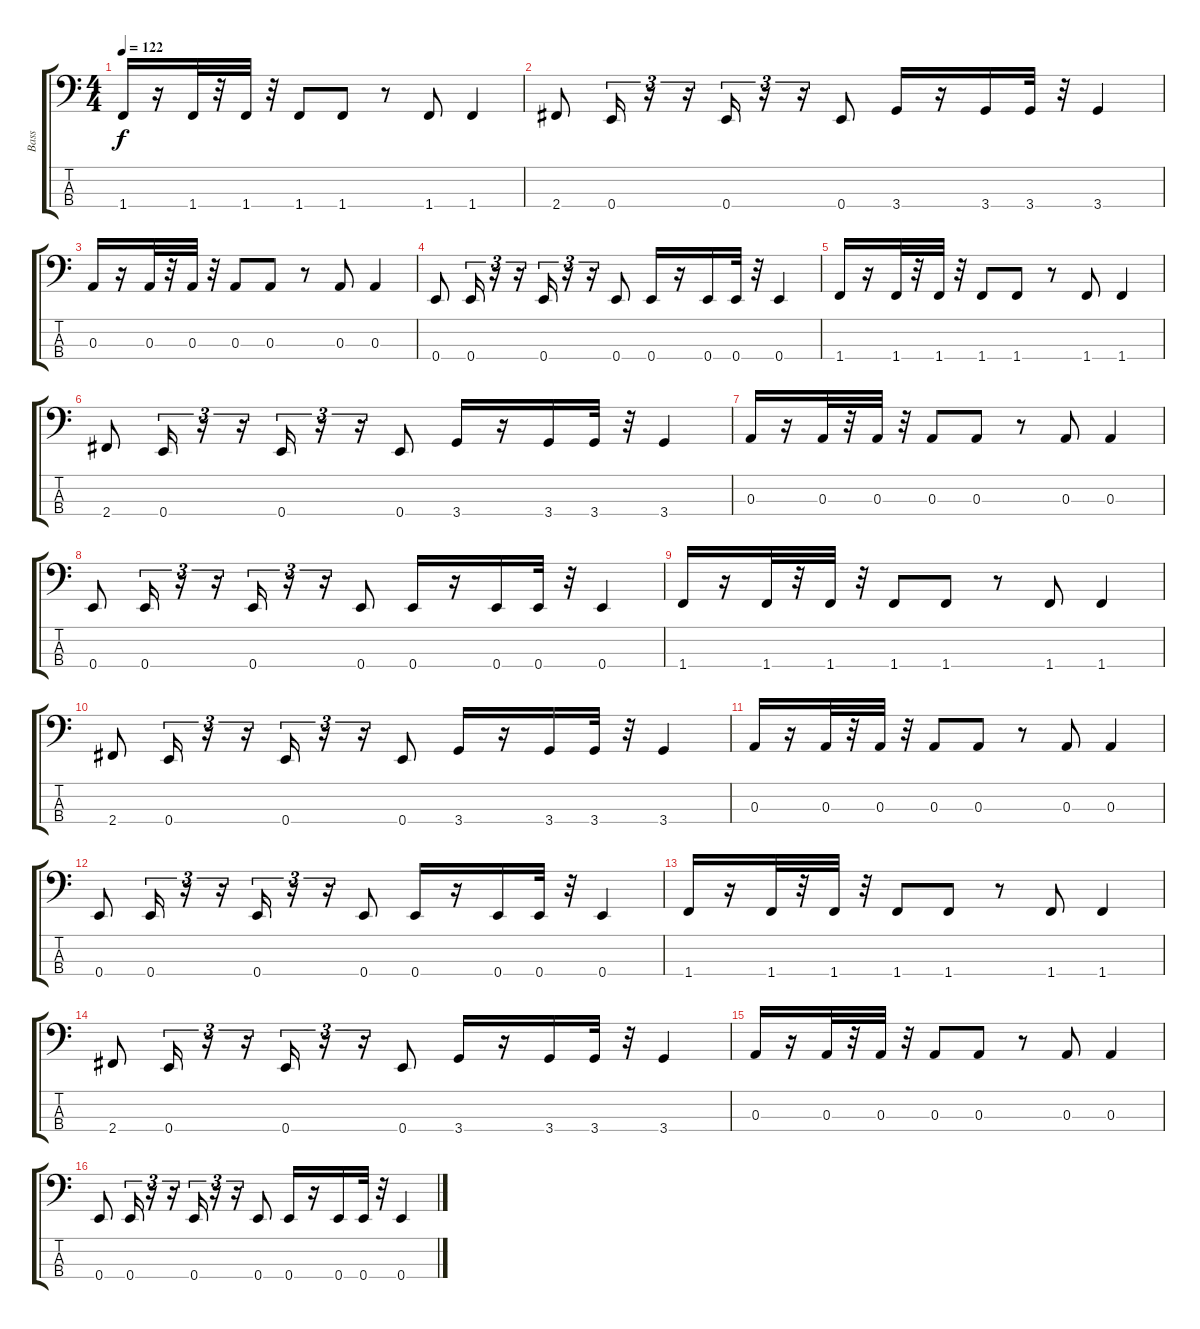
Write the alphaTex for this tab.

\track ("Bass" "Bass") {instrument electricbassfinger}
\staff {score tabs}
\tuning (G2 D2 A1 E1) {hide}
\ts (4 4)
\tempo 122
\clef f4
\ks c
1.4.16{dy f} r.16 1.4.32 r.32 1.4.32 r.32 1.4.8 1.4.8 r.8 1.4.8 1.4.4 |
2.4.8 0.4.16{tu (3 2)} r.16{tu (3 2)} r.16{tu (3 2)} 0.4.16{tu (3 2)} r.16{tu (3 2)} r.16{tu (3 2)} 0.4.8 3.4.16 r.16 3.4.16 3.4.32 r.32 3.4.4 |
0.3.16 r.16 0.3.32 r.32 0.3.32 r.32 0.3.8 0.3.8 r.8 0.3.8 0.3.4 |
0.4.8 0.4.16{tu (3 2)} r.16{tu (3 2)} r.16{tu (3 2)} 0.4.16{tu (3 2)} r.16{tu (3 2)} r.16{tu (3 2)} 0.4.8 0.4.16 r.16 0.4.16 0.4.32 r.32 0.4.4 |
1.4.16 r.16 1.4.32 r.32 1.4.32 r.32 1.4.8 1.4.8 r.8 1.4.8 1.4.4 |
2.4.8 0.4.16{tu (3 2)} r.16{tu (3 2)} r.16{tu (3 2)} 0.4.16{tu (3 2)} r.16{tu (3 2)} r.16{tu (3 2)} 0.4.8 3.4.16 r.16 3.4.16 3.4.32 r.32 3.4.4 |
0.3.16 r.16 0.3.32 r.32 0.3.32 r.32 0.3.8 0.3.8 r.8 0.3.8 0.3.4 |
0.4.8 0.4.16{tu (3 2)} r.16{tu (3 2)} r.16{tu (3 2)} 0.4.16{tu (3 2)} r.16{tu (3 2)} r.16{tu (3 2)} 0.4.8 0.4.16 r.16 0.4.16 0.4.32 r.32 0.4.4 |
1.4.16 r.16 1.4.32 r.32 1.4.32 r.32 1.4.8 1.4.8 r.8 1.4.8 1.4.4 |
2.4.8 0.4.16{tu (3 2)} r.16{tu (3 2)} r.16{tu (3 2)} 0.4.16{tu (3 2)} r.16{tu (3 2)} r.16{tu (3 2)} 0.4.8 3.4.16 r.16 3.4.16 3.4.32 r.32 3.4.4 |
0.3.16 r.16 0.3.32 r.32 0.3.32 r.32 0.3.8 0.3.8 r.8 0.3.8 0.3.4 |
0.4.8 0.4.16{tu (3 2)} r.16{tu (3 2)} r.16{tu (3 2)} 0.4.16{tu (3 2)} r.16{tu (3 2)} r.16{tu (3 2)} 0.4.8 0.4.16 r.16 0.4.16 0.4.32 r.32 0.4.4 |
1.4.16 r.16 1.4.32 r.32 1.4.32 r.32 1.4.8 1.4.8 r.8 1.4.8 1.4.4 |
2.4.8 0.4.16{tu (3 2)} r.16{tu (3 2)} r.16{tu (3 2)} 0.4.16{tu (3 2)} r.16{tu (3 2)} r.16{tu (3 2)} 0.4.8 3.4.16 r.16 3.4.16 3.4.32 r.32 3.4.4 |
0.3.16 r.16 0.3.32 r.32 0.3.32 r.32 0.3.8 0.3.8 r.8 0.3.8 0.3.4 |
0.4.8 0.4.16{tu (3 2)} r.16{tu (3 2)} r.16{tu (3 2)} 0.4.16{tu (3 2)} r.16{tu (3 2)} r.16{tu (3 2)} 0.4.8 0.4.16 r.16 0.4.16 0.4.32 r.32 0.4.4
